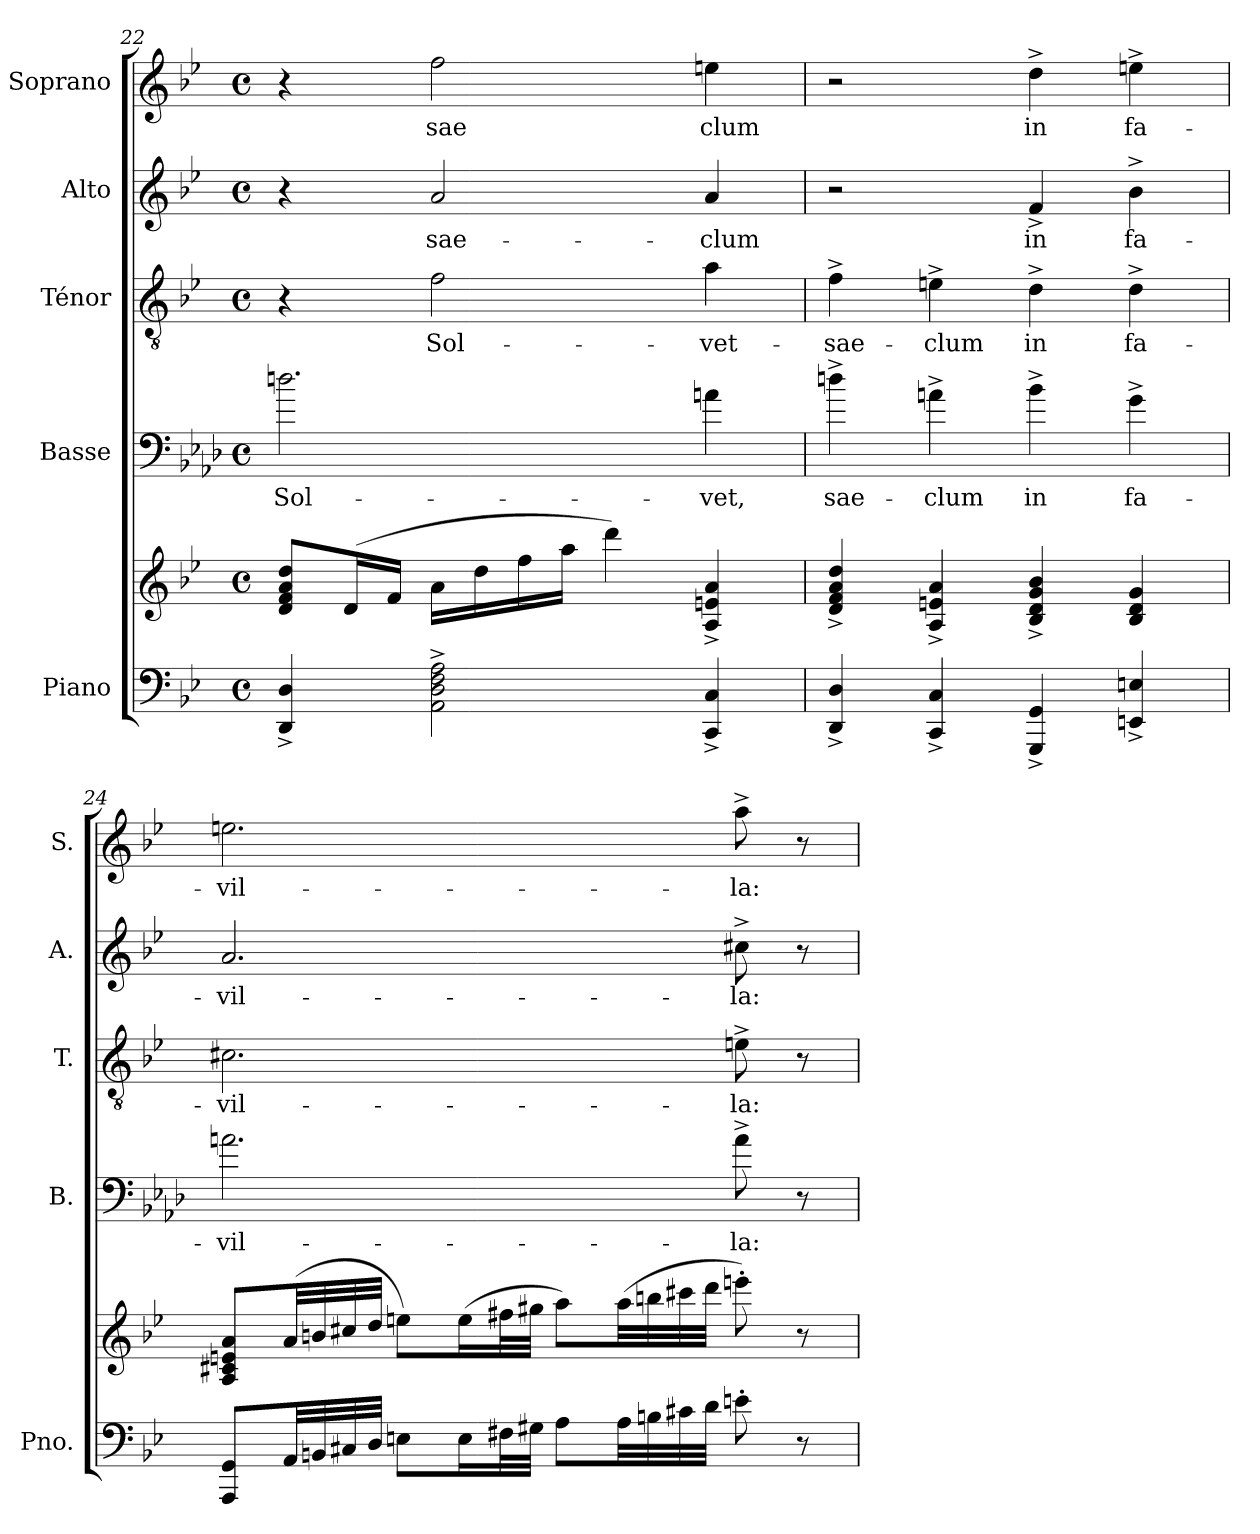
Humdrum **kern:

**kern	**kern	**kern	**text	**kern	**text	**kern	**text	**kern	**text
*part5	*part5	*part4	*part4	*part3	*part3	*part2	*part2	*part1	*part1
*staff6	*staff5	*staff4	*staff4	*staff3	*staff3	*staff2	*staff2	*staff1	*staff1
*I"Piano	*	*I"Basse	*	*I"Ténor	*	*I"Alto	*	*I"Soprano	*
*I'Pno.	*	*I'B.	*	*I'T.	*	*I'A.	*	*I'S.	*
!!LO:LB:g=z
*clefF4	*clefG2	*clefF4	*	*clefGv2	*	*clefG2	*	*clefG2	*
*	*	*ITrd8c14	*	*	*	*	*	*	*
*k[b-e-]	*k[b-e-]	*k[b-e-a-d-]	*	*k[b-e-]	*	*k[b-e-]	*	*k[b-e-]	*
*M4/4	*M4/4	*M4/4	*	*M4/4	*	*M4/4	*	*M4/4	*
*met(c)	*met(c)	*met(c)	*	*met(c)	*	*met(c)	*	*met(c)	*
=22	=22	=22	=22	=22	=22	=22	=22	=22	=22
4DD/^ 4D/^	8d/ 8f/ 8a/ 8dd/L	2.dni\	Sol-	4r	.	4r	.	4r	.
.	(16d/L	.	.	.	.	.	.	.	.
.	16f/JJ	.	.	.	.	.	.	.	.
2AA\^ 2D\^ 2F\^ 2A\^	16a\LL	.	.	2f\	Sol-	2a/	sae-	2ff\	sae
.	16dd\	.	.	.	.	.	.	.	.
.	16ff\	.	.	.	.	.	.	.	.
.	16aa\JJ	.	.	.	.	.	.	.	.
.	4ddd\)	.	.	.	.	.	.	.	.
4CC/^ 4C/^	4A/^ 4en/^ 4a/^	4Ani\	-vet,	4a\	-vet-	4a/	-clum	4een\	-clum
=23	=23	=23	=23	=23	=23	=23	=23	=23	=23
4DD/^ 4D/^	4d/^ 4f/^ 4a/^ 4dd/^	4dn^i\	sae-	4f^\	sae-	2r	.	2r	.
4CC/^ 4C/^	4A/^ 4en/^ 4a/^	4An^i\	-clum	4en^\	-clum	.	.	.	.
4GGG/^ 4GG/^	4B-/^ 4d/^ 4g/^ 4b-/^	4B-^i\	in	4d^\	in	4f^/	in	4dd^\	in
4EEn/^ 4En/^	4B-/ 4d/ 4g/	4G^i\	fa-	4d^\	fa-	4b-^\	fa-	4een^\	fa-
=24	=24	=24	=24	=24	=24	=24	=24	=24	=24
8AAA/ 8GG/L	8A/ 8c#X/ 8en/ 8a/L	2.Ani\	-vil-	2.c#X\	-vil-	2.a/	-vil-	2.een\	-vil-
32AA/LL	(32a/LL	.	.	.	.	.	.	.	.
32BBn/	32bn/	.	.	.	.	.	.	.	.
32C#X/	32cc#X/	.	.	.	.	.	.	.	.
32D/JJJ	32dd/JJJ	.	.	.	.	.	.	.	.
8En\L	8een\L)	.	.	.	.	.	.	.	.
16E\L	(16ee\L	.	.	.	.	.	.	.	.
32F#X\L	32ff#X\L	.	.	.	.	.	.	.	.
32G#X\JJJ	32gg#X\JJJ	.	.	.	.	.	.	.	.
8A\L	8aa\L)	.	.	.	.	.	.	.	.
32A\LL	(32aa\LL	.	.	.	.	.	.	.	.
32Bn\	32bbn\	.	.	.	.	.	.	.	.
32c#X\	32ccc#X\	.	.	.	.	.	.	.	.
32d\JJJ	32ddd\JJJ	.	.	.	.	.	.	.	.
8en'\	8eeen'\)	8A^i\	-la:	8en^\	-la:	8cc#X^\	-la:	8aa^\	-la:
8r	8r	8r	.	8r	.	8r	.	8r	.
=	=	=	=	=	=	=	=	=	=
*-	*-	*-	*-	*-	*-	*-	*-	*-	*-
